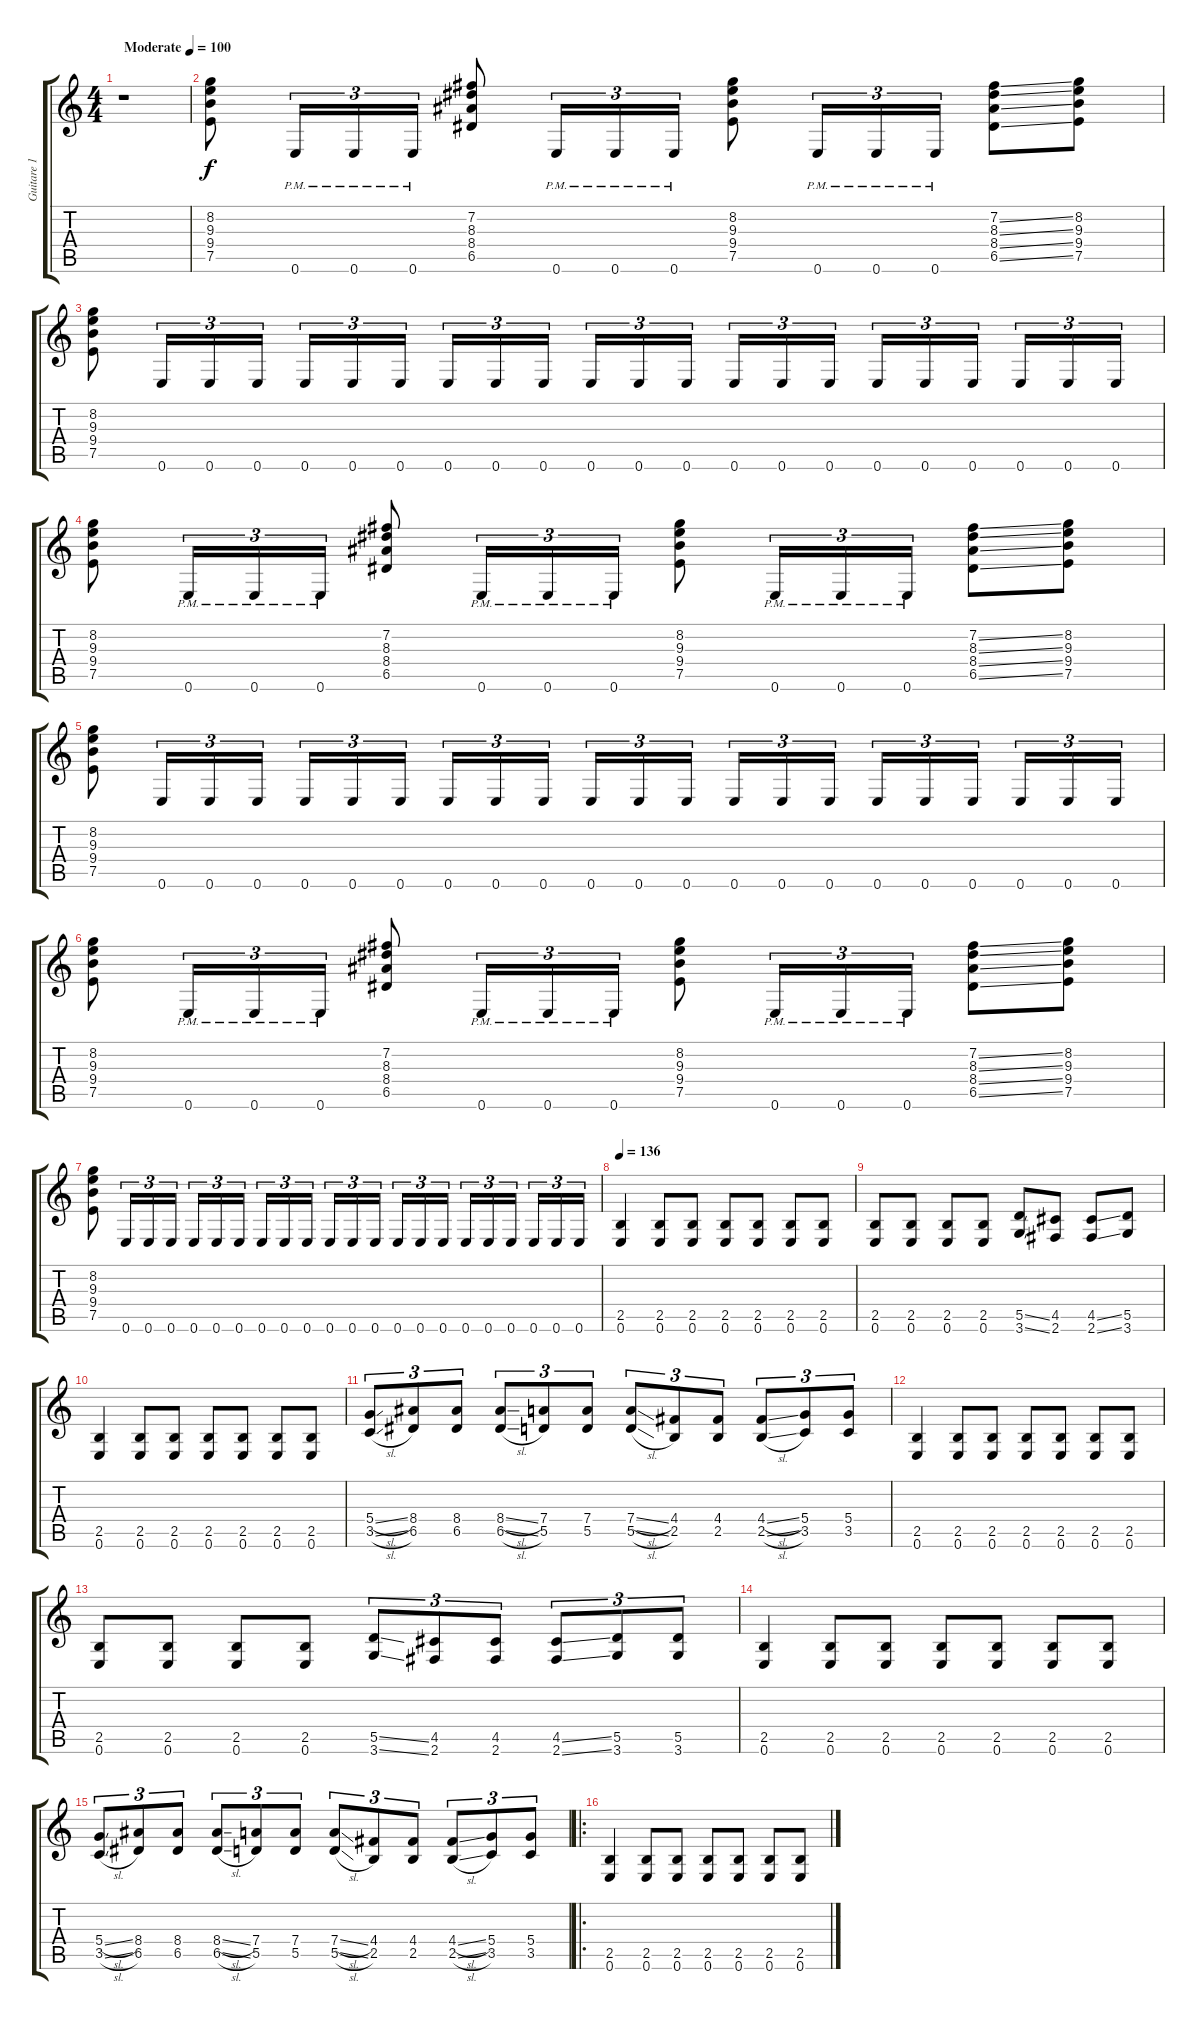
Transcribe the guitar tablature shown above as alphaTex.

\track ("Guitare 1" "Guitare 1") {instrument overdrivenguitar}
\staff {score tabs}
\tuning (E4 B3 G3 D3 A2 E2) {hide}
\ts (4 4)
\tempo (100 "Moderate")
\clef g2
\ks c
r.1{dy f instrument overdrivenguitar} |
(8.2 9.3 9.4 7.5).8 0.6{pm}.16{tu (3 2)} 0.6{pm}.16{tu (3 2)} 0.6{pm}.16{tu (3 2)} (7.2 8.3 8.4 6.5).8 0.6{pm}.16{tu (3 2)} 0.6{pm}.16{tu (3 2)} 0.6{pm}.16{tu (3 2)} (8.2 9.3 9.4 7.5).8 0.6{pm}.16{tu (3 2)} 0.6{pm}.16{tu (3 2)} 0.6{pm}.16{tu (3 2)} (7.2{ss} 8.3{ss} 8.4{ss} 6.5{ss}).8 (8.2 9.3 9.4 7.5).8 |
(8.2 9.3 9.4 7.5).8 0.6.16{tu (3 2)} 0.6.16{tu (3 2)} 0.6.16{tu (3 2)} 0.6.16{tu (3 2)} 0.6.16{tu (3 2)} 0.6.16{tu (3 2) beam splitsecondary} 0.6.16{tu (3 2)} 0.6.16{tu (3 2)} 0.6.16{tu (3 2)} 0.6.16{tu (3 2)} 0.6.16{tu (3 2)} 0.6.16{tu (3 2) beam splitsecondary} 0.6.16{tu (3 2)} 0.6.16{tu (3 2)} 0.6.16{tu (3 2)} 0.6.16{tu (3 2)} 0.6.16{tu (3 2)} 0.6.16{tu (3 2) beam splitsecondary} 0.6.16{tu (3 2)} 0.6.16{tu (3 2)} 0.6.16{tu (3 2)} |
(8.2 9.3 9.4 7.5).8 0.6{pm}.16{tu (3 2)} 0.6{pm}.16{tu (3 2)} 0.6{pm}.16{tu (3 2)} (7.2 8.3 8.4 6.5).8 0.6{pm}.16{tu (3 2)} 0.6{pm}.16{tu (3 2)} 0.6{pm}.16{tu (3 2)} (8.2 9.3 9.4 7.5).8 0.6{pm}.16{tu (3 2)} 0.6{pm}.16{tu (3 2)} 0.6{pm}.16{tu (3 2)} (7.2{ss} 8.3{ss} 8.4{ss} 6.5{ss}).8 (8.2 9.3 9.4 7.5).8 |
(8.2 9.3 9.4 7.5).8 0.6.16{tu (3 2)} 0.6.16{tu (3 2)} 0.6.16{tu (3 2)} 0.6.16{tu (3 2)} 0.6.16{tu (3 2)} 0.6.16{tu (3 2) beam splitsecondary} 0.6.16{tu (3 2)} 0.6.16{tu (3 2)} 0.6.16{tu (3 2)} 0.6.16{tu (3 2)} 0.6.16{tu (3 2)} 0.6.16{tu (3 2) beam splitsecondary} 0.6.16{tu (3 2)} 0.6.16{tu (3 2)} 0.6.16{tu (3 2)} 0.6.16{tu (3 2)} 0.6.16{tu (3 2)} 0.6.16{tu (3 2) beam splitsecondary} 0.6.16{tu (3 2)} 0.6.16{tu (3 2)} 0.6.16{tu (3 2)} |
(8.2 9.3 9.4 7.5).8 0.6{pm}.16{tu (3 2)} 0.6{pm}.16{tu (3 2)} 0.6{pm}.16{tu (3 2)} (7.2 8.3 8.4 6.5).8 0.6{pm}.16{tu (3 2)} 0.6{pm}.16{tu (3 2)} 0.6{pm}.16{tu (3 2)} (8.2 9.3 9.4 7.5).8 0.6{pm}.16{tu (3 2)} 0.6{pm}.16{tu (3 2)} 0.6{pm}.16{tu (3 2)} (7.2{ss} 8.3{ss} 8.4{ss} 6.5{ss}).8 (8.2 9.3 9.4 7.5).8 |
(8.2 9.3 9.4 7.5).8 0.6.16{tu (3 2)} 0.6.16{tu (3 2)} 0.6.16{tu (3 2)} 0.6.16{tu (3 2)} 0.6.16{tu (3 2)} 0.6.16{tu (3 2) beam splitsecondary} 0.6.16{tu (3 2)} 0.6.16{tu (3 2)} 0.6.16{tu (3 2)} 0.6.16{tu (3 2)} 0.6.16{tu (3 2)} 0.6.16{tu (3 2) beam splitsecondary} 0.6.16{tu (3 2)} 0.6.16{tu (3 2)} 0.6.16{tu (3 2)} 0.6.16{tu (3 2)} 0.6.16{tu (3 2)} 0.6.16{tu (3 2) beam splitsecondary} 0.6.16{tu (3 2)} 0.6.16{tu (3 2)} 0.6.16{tu (3 2)} |
\tempo 136
(2.5 0.6).4 (2.5 0.6).8 (2.5 0.6).8 (2.5 0.6).8 (2.5 0.6).8 (2.5 0.6).8 (2.5 0.6).8 |
(2.5 0.6).8 (2.5 0.6).8 (2.5 0.6).8 (2.5 0.6).8 (5.5{ss} 3.6{ss}).8 (4.5 2.6).8 (4.5{ss} 2.6{ss}).8 (5.5 3.6).8 |
(2.5 0.6).4 (2.5 0.6).8 (2.5 0.6).8 (2.5 0.6).8 (2.5 0.6).8 (2.5 0.6).8 (2.5 0.6).8 |
(5.4{sl} 3.5{sl}).8{tu (3 2)} (8.4 6.5).8{tu (3 2)} (8.4 6.5).8{tu (3 2)} (8.4{sl} 6.5{sl}).8{tu (3 2)} (7.4 5.5).8{tu (3 2)} (7.4 5.5).8{tu (3 2)} (7.4{sl} 5.5{sl}).8{tu (3 2)} (4.4 2.5).8{tu (3 2)} (4.4 2.5).8{tu (3 2)} (4.4{sl} 2.5{sl}).8{tu (3 2)} (5.4 3.5).8{tu (3 2)} (5.4 3.5).8{tu (3 2)} |
(2.5 0.6).4 (2.5 0.6).8 (2.5 0.6).8 (2.5 0.6).8 (2.5 0.6).8 (2.5 0.6).8 (2.5 0.6).8 |
(2.5 0.6).8 (2.5 0.6).8 (2.5 0.6).8 (2.5 0.6).8 (5.5{ss} 3.6{ss}).8{tu (3 2)} (4.5 2.6).8{tu (3 2)} (4.5 2.6).8{tu (3 2)} (4.5{ss} 2.6{ss}).8{tu (3 2)} (5.5 3.6).8{tu (3 2)} (5.5 3.6).8{tu (3 2)} |
(2.5 0.6).4 (2.5 0.6).8 (2.5 0.6).8 (2.5 0.6).8 (2.5 0.6).8 (2.5 0.6).8 (2.5 0.6).8 |
(5.4{sl} 3.5{sl}).8{tu (3 2)} (8.4 6.5).8{tu (3 2)} (8.4 6.5).8{tu (3 2)} (8.4{sl} 6.5{sl}).8{tu (3 2)} (7.4 5.5).8{tu (3 2)} (7.4 5.5).8{tu (3 2)} (7.4{sl} 5.5{sl}).8{tu (3 2)} (4.4 2.5).8{tu (3 2)} (4.4 2.5).8{tu (3 2)} (4.4{sl} 2.5{sl}).8{tu (3 2)} (5.4 3.5).8{tu (3 2)} (5.4 3.5).8{tu (3 2)} |
\ro
(2.5 0.6).4 (2.5 0.6).8 (2.5 0.6).8 (2.5 0.6).8 (2.5 0.6).8 (2.5 0.6).8 (2.5 0.6).8
